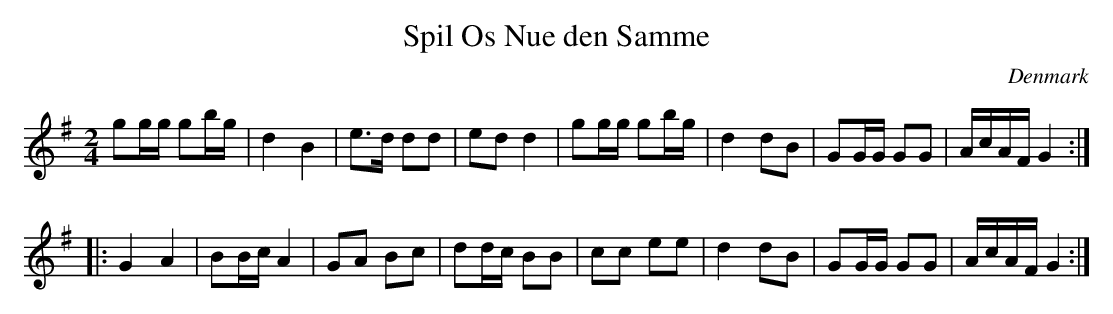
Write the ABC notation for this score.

X:1
T:Spil Os Nue den Samme
L:1/8
M:2/4
O:Denmark
K:G major
gg/g/ gb/g/ | d2B2 | e>d dd | edd2 |\
gg/g/ gb/g/ | d2dB | GG/G/ GG | A/c/A/F/ G2:|
|:G2A2 | BB/c/ A2 | GA Bc | dd/c/ BB |\
cc ee | d2dB | GG/G/ GG | A/c/A/F/ G2:|
